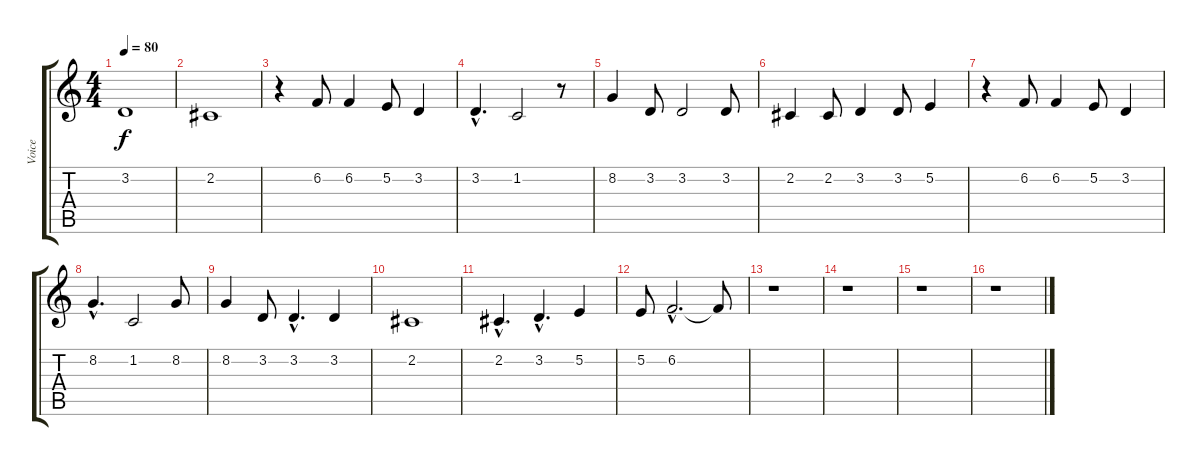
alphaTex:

\track ("Voice" "Voice") {instrument synthvoice}
\staff {score tabs}
\tuning (E4 B3 G3 D3 A2 E2) {hide}
\ts (4 4)
\tempo 80
\clef g2
\ks c
3.2.1{dy f} |
2.2.1 |
r.4 6.2.8 6.2.4 5.2.8 3.2.4 |
3.2{hac}.4{d} 1.2.2 r.8 |
8.2.4 3.2.8 3.2.2 3.2.8 |
2.2.4 2.2.8 3.2.4 3.2.8 5.2.4 |
r.4 6.2.8 6.2.4 5.2.8 3.2.4 |
8.2{hac}.4{d} 1.2.2 8.2.8 |
8.2.4 3.2.8 3.2{hac}.4{d} 3.2.4 |
2.2.1 |
2.2{hac}.4{d} 3.2{hac}.4{d} 5.2.4 |
5.2.8 6.2{hac}.2{d} 6.2{t}.8 |
r.1 |
r.1 |
r.1 |
r.1
